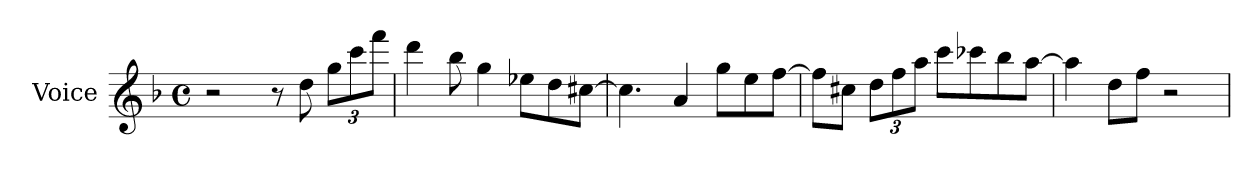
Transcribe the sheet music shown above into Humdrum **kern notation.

**kern
*part1
*staff1
*I"Voice
*I'Voice
*clefG2
*k[b-]
*M4/4
*met(c)
=1
2rcc
8r
8dd\
12gg\L
12ccc\
12fff\J
=2
4ddd\
8bb-\
4gg\
8ee-X\L
8dd\
[>8cc#X\J
=3
4.cc#\]
4a/
8gg\L
8ee\
[>8ff\J
=4
8ff\L]
8cc#X\J
12dd\L
12ff\
12aa\J
8ccc\L
8ccc-X\
8bb-\
[>8aa\J
=5
4aa\]
8dd\L
8ff\J
2rcc
=
*-
